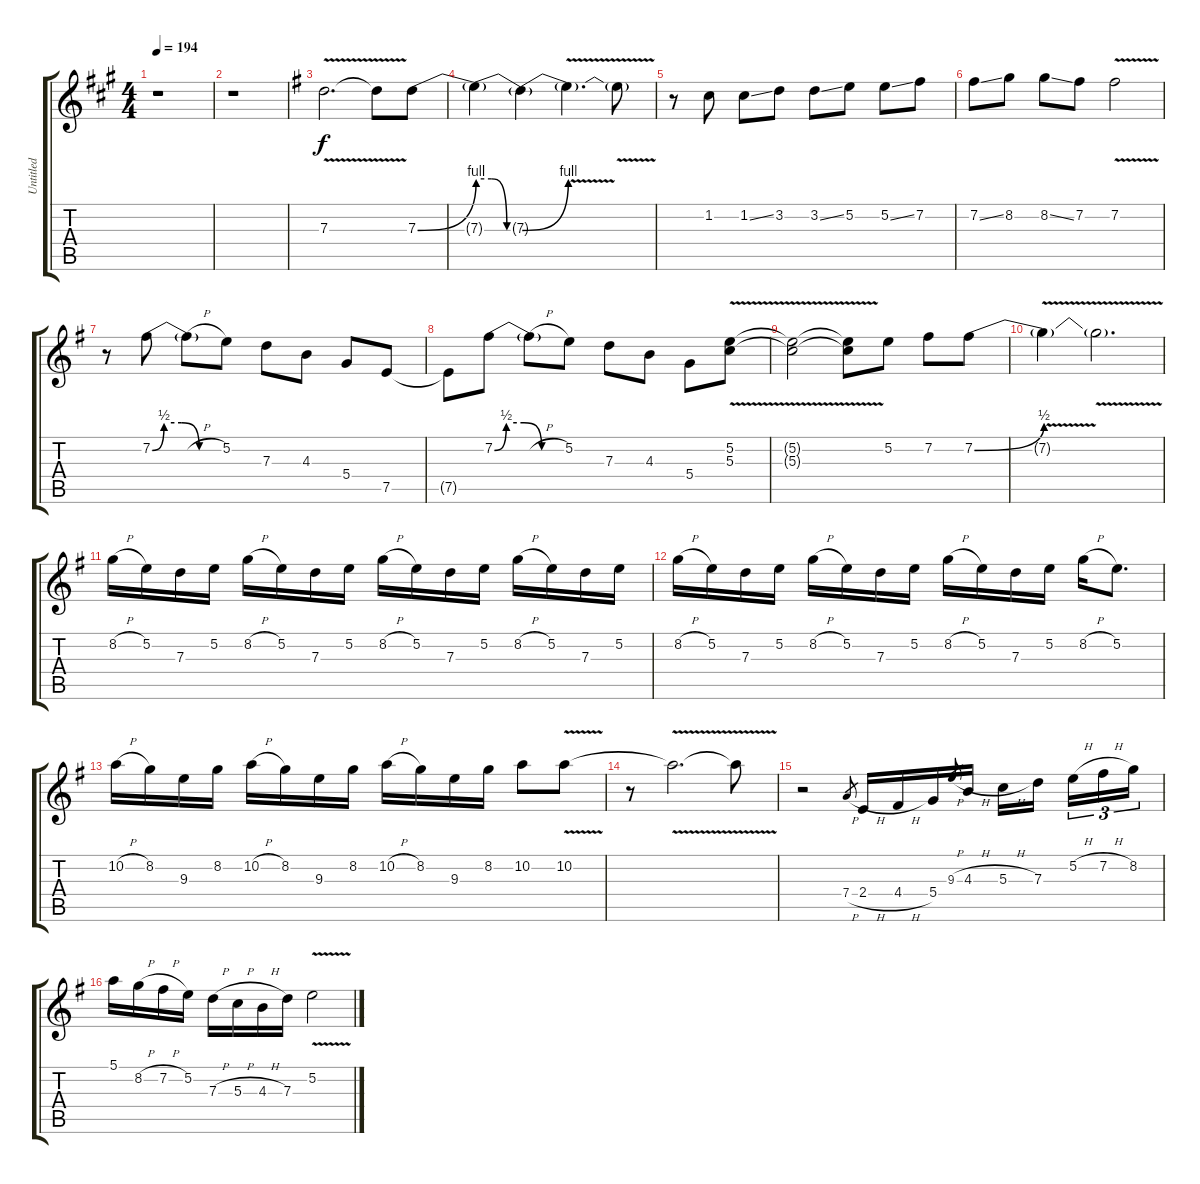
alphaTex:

\track ("Untitled" "Untitled") {instrument distortionguitar}
\staff {score tabs}
\tuning (E4 B3 G3 D3 A2 E2) {hide}
\ts (4 4)
\tempo 194
\clef g2
\ks a
r.1{dy f} |
r.1 |
\ks g
7.3{v}.2{d} 7.3{t}.8 7.3{be (bend 0 0 60 4)}.8 |
7.3{be (custom 0 4 20 4 40 0 60 0) t}.4 7.3{be (bend 0 0 60 4) t}.4 7.3{v t}.4{d} 7.3{t}.8 |
r.8 1.2.8 1.2{ss}.8 3.2.8 3.2{ss}.8 5.2.8 5.2{ss}.8 7.2.8 |
7.2{ss}.8 8.2.8 8.2{ss}.8 7.2.8 7.2{v}.2 |
r.8 7.2{be (custom 0 0 10 2 25 2 40 0 60 0)}.8 7.2{h t}.8 5.2.8 7.3.8 4.3.8 5.4.8 7.5.8 |
7.5{t}.8 7.2{be (custom 0 0 10 2 25 2 40 0 60 0)}.8 7.2{h t}.8 5.2.8 7.3.8 4.3.8 5.4.8 (5.2{v} 5.3{v}).8 |
(5.2{v t} 5.3{v t}).2 (5.2{t} 5.3{t}).8 5.2.8 7.2.8 7.2{be (bend 0 0 60 2)}.8 |
7.2{v t}.4 7.2{v t}.2{d} |
8.2{h}.16 5.2.16 7.3.16 5.2.16 8.2{h}.16 5.2.16 7.3.16 5.2.16 8.2{h}.16 5.2.16 7.3.16 5.2.16 8.2{h}.16 5.2.16 7.3.16 5.2.16 |
8.2{h}.16 5.2.16 7.3.16 5.2.16 8.2{h}.16 5.2.16 7.3.16 5.2.16 8.2{h}.16 5.2.16 7.3.16 5.2.16 8.2{h}.16 5.2.8{d} |
10.2{h}.16 8.2.16 9.3.16 8.2.16 10.2{h}.16 8.2.16 9.3.16 8.2.16 10.2{h}.16 8.2.16 9.3.16 8.2.16 10.2.8 10.2{v}.8 |
r.8 10.2{v t}.2{d} 10.2{t}.8 |
r.2 7.4{h}.8{gr} 2.4{h}.16 4.4{h}.16 5.4.16 9.3{h}.8{gr} 4.3{h}.16 5.3{h}.16 7.3.16{beam splitsecondary} 5.2{h}.16{tu (3 2)} 7.2{h}.16{tu (3 2)} 8.2.16{tu (3 2)} |
5.1.16 8.2{h}.16 7.2{h}.16 5.2.16 7.3{h}.16 5.3{h}.16 4.3{h}.16 7.3.16 5.2{v}.2
